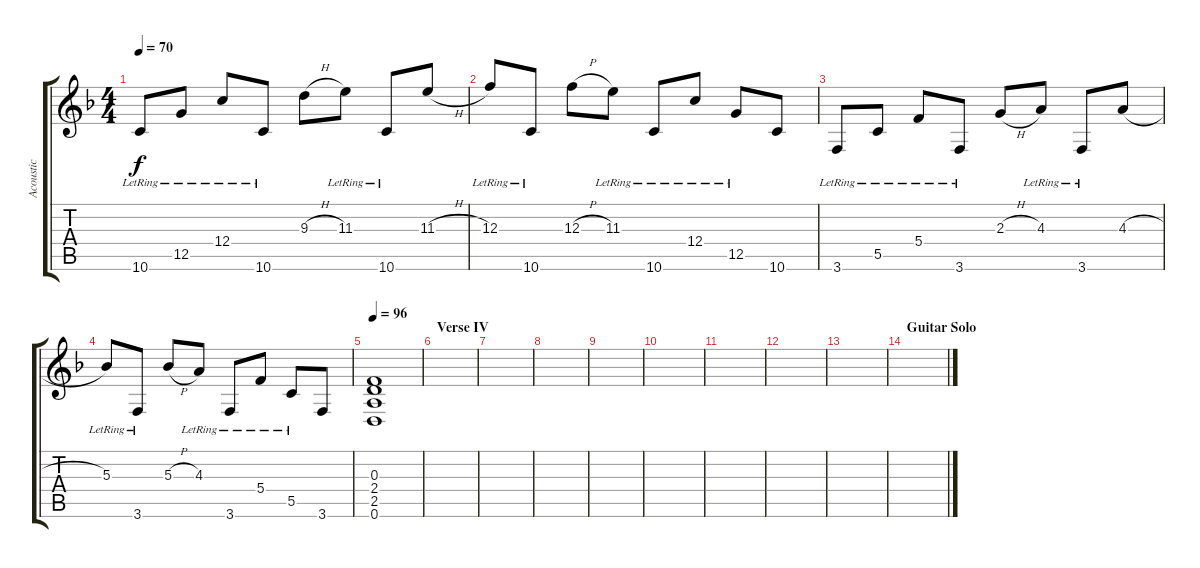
\track ("Acoustic" "Acoustic") {instrument acousticguitarsteel}
\staff {score tabs}
\tuning (D4 A3 F3 C3 G2 D2) {hide}
\ts (4 4)
\tempo 70
\clef g2
\ks dminor
10.6{lr}.8{dy f} 12.5{lr}.8 12.4{lr}.8 10.6{lr}.8 9.3{h}.8 11.3{lr}.8 10.6{lr}.8 11.3{h}.8 |
12.3{lr}.8 10.6{lr}.8 12.3{h}.8 11.3{lr}.8 10.6{lr}.8 12.4{lr}.8 12.5{lr}.8 10.6.8 |
3.6{lr}.8 5.5{lr}.8 5.4{lr}.8 3.6{lr}.8 2.3{h}.8 4.3{lr}.8 3.6{lr}.8 4.3{h}.8 |
5.3{lr}.8 3.6{lr}.8 5.3{h}.8 4.3{lr}.8 3.6{lr}.8 5.4{lr}.8 5.5{lr}.8 3.6.8 |
\tempo 96
(0.3 2.4 2.5 0.6).1 |
\section ("" "Verse IV")
|
|
|
|
|
|
|
|
\section ("" "Guitar Solo")
